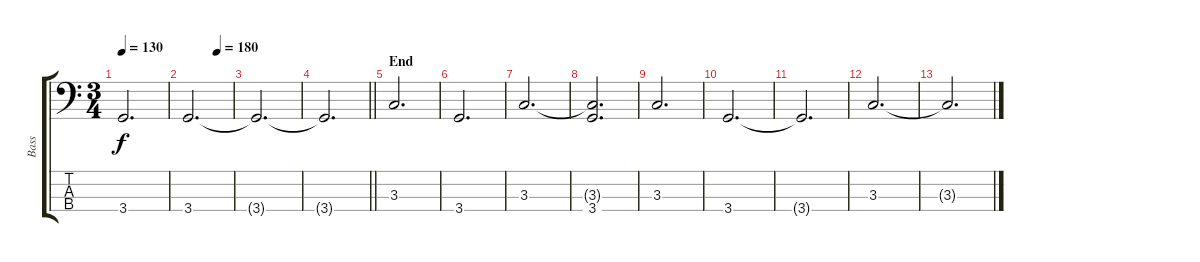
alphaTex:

\track ("Bass" "Bass") {instrument electricbassfinger}
\staff {score tabs}
\tuning (G2 D2 A1 E1) {hide}
\ts (3 4)
\tempo 130
\clef f4
\ks c
3.4.2{d dy f} |
\tempo (180 0.6666666666666666)
3.4.2{d} |
3.4{t}.2{d} |
\barLineRight lightlight
3.4{t}.2{d} |
\section ("" "End")
3.3.2{d} |
3.4.2{d} |
3.3.2{d} |
(3.3{t} 3.4).2{d} |
3.3.2{d} |
3.4.2{d} |
3.4{t}.2{d} |
3.3.2{d} |
3.3{t}.2{d}
